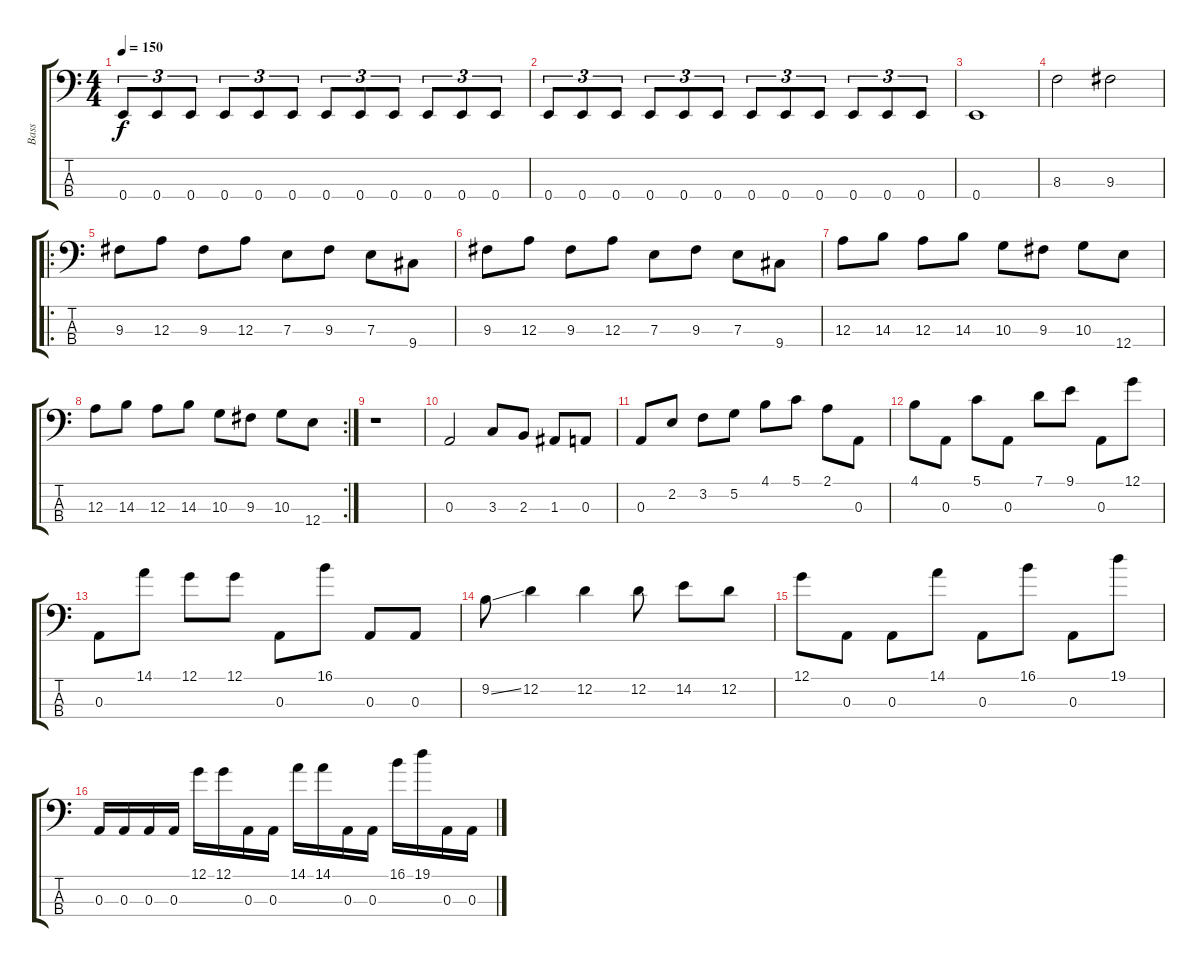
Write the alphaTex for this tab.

\track ("Bass" "Bass") {instrument electricbassfinger}
\staff {score tabs}
\tuning (G2 D2 A1 E1) {hide}
\ts (4 4)
\tempo 150
\clef f4
\ks c
0.4.8{tu (3 2) dy f} 0.4.8{tu (3 2)} 0.4.8{tu (3 2)} 0.4.8{tu (3 2)} 0.4.8{tu (3 2)} 0.4.8{tu (3 2)} 0.4.8{tu (3 2)} 0.4.8{tu (3 2)} 0.4.8{tu (3 2)} 0.4.8{tu (3 2)} 0.4.8{tu (3 2)} 0.4.8{tu (3 2)} |
0.4.8{tu (3 2)} 0.4.8{tu (3 2)} 0.4.8{tu (3 2)} 0.4.8{tu (3 2)} 0.4.8{tu (3 2)} 0.4.8{tu (3 2)} 0.4.8{tu (3 2)} 0.4.8{tu (3 2)} 0.4.8{tu (3 2)} 0.4.8{tu (3 2)} 0.4.8{tu (3 2)} 0.4.8{tu (3 2)} |
0.4.1 |
8.3.2 9.3.2 |
\ro
9.3.8 12.3.8 9.3.8 12.3.8 7.3.8 9.3.8 7.3.8 9.4.8 |
9.3.8 12.3.8 9.3.8 12.3.8 7.3.8 9.3.8 7.3.8 9.4.8 |
12.3.8 14.3.8 12.3.8 14.3.8 10.3.8 9.3.8 10.3.8 12.4.8 |
\rc 2
12.3.8 14.3.8 12.3.8 14.3.8 10.3.8 9.3.8 10.3.8 12.4.8 |
r.1 |
0.3.2 3.3.8 2.3.8 1.3.8 0.3.8 |
0.3.8 2.2.8 3.2.8 5.2.8 4.1.8 5.1.8 2.1.8 0.3.8 |
4.1.8 0.3.8 5.1.8 0.3.8 7.1.8 9.1.8 0.3.8 12.1.8 |
0.3.8 14.1.8 12.1.8 12.1.8 0.3.8 16.1.8 0.3.8 0.3.8 |
9.2{ss}.8 12.2.4 12.2.4 12.2.8 14.2.8 12.2.8 |
12.1.8 0.3.8 0.3.8 14.1.8 0.3.8 16.1.8 0.3.8 19.1.8 |
0.3.16 0.3.16 0.3.16 0.3.16 12.1.16 12.1.16 0.3.16 0.3.16 14.1.16 14.1.16 0.3.16 0.3.16 16.1.16 19.1.16 0.3.16 0.3.16
